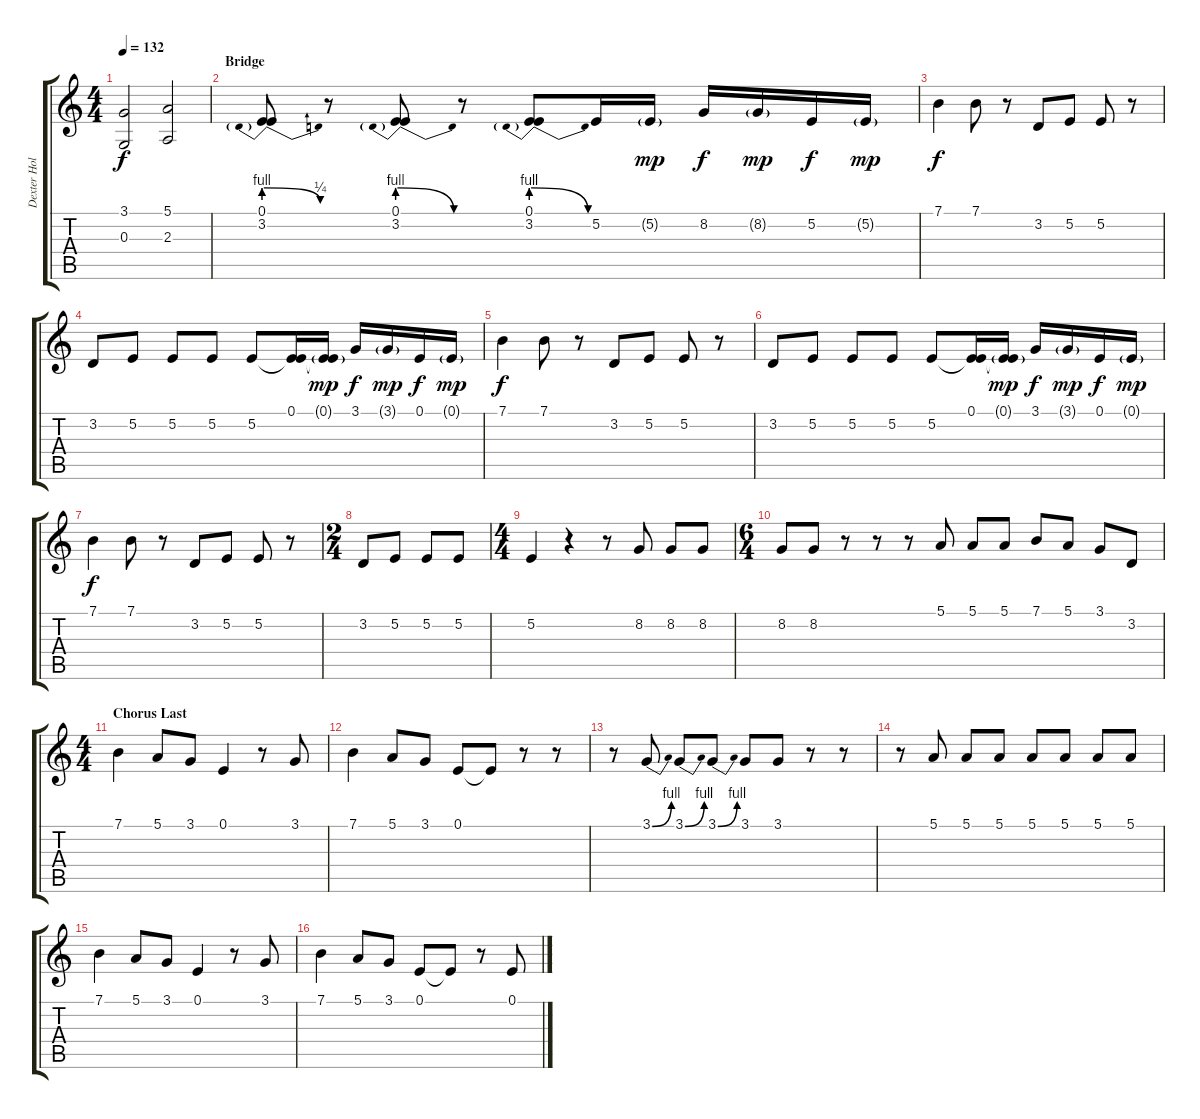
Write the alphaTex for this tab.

\track ("Dexter Holland (Vocal)" "Dexter Hol") {instrument trumpet}
\staff {score tabs}
\tuning (E4 B3 G3 D3 A2 E2) {hide}
\ts (4 4)
\tempo 132
\clef g2
\ks c
(3.1 0.3).2{dy f} (5.1 2.3).2 |
\section ("" "Bridge")
(0.1 3.2{be (prebendrelease 0 4 60 1)}).8 r.8 (0.1 3.2{be (prebendrelease 0 4 60 0)}).8 r.8 (0.1 3.2{be (prebendrelease 0 4 60 0)}).8 5.2.16 5.2{g}.16{dy mp} 8.2.16{dy f} 8.2{g}.16{dy mp} 5.2.16{dy f} 5.2{g}.16{dy mp} |
7.1.4{dy f} 7.1.8 r.8 3.2.8 5.2.8 5.2.8 r.8 |
3.2.8 5.2.8 5.2.8 5.2.8 5.2.8 (0.1 5.2{t}).16 (0.1{g} 5.2{t}).16{dy mp} 3.1.16{dy f} 3.1{g}.16{dy mp} 0.1.16{dy f} 0.1{g}.16{dy mp} |
7.1.4{dy f} 7.1.8 r.8 3.2.8 5.2.8 5.2.8 r.8 |
3.2.8 5.2.8 5.2.8 5.2.8 5.2.8 (0.1 5.2{t}).16 (0.1{g} 5.2{t}).16{dy mp} 3.1.16{dy f} 3.1{g}.16{dy mp} 0.1.16{dy f} 0.1{g}.16{dy mp} |
7.1.4{dy f} 7.1.8 r.8 3.2.8 5.2.8 5.2.8 r.8 |
\ts (2 4)
3.2.8 5.2.8 5.2.8 5.2.8 |
\ts (4 4)
5.2.4 r.4 r.8 8.2.8 8.2.8 8.2.8 |
\ts (6 4)
8.2.8 8.2.8 r.8 r.8 r.8 5.1.8 5.1.8 5.1.8 7.1.8 5.1.8 3.1.8 3.2.8 |
\ts (4 4)
\section ("" "Chorus Last")
7.1.4 5.1.8 3.1.8 0.1.4 r.8 3.1.8 |
7.1.4 5.1.8 3.1.8 0.1.8 0.1{t}.8 r.8 r.8 |
r.8 3.1{be (bend 0 0 60 4)}.8 3.1{be (bend 0 0 60 4)}.8 3.1{be (bend 0 0 60 4)}.8 3.1.8 3.1.8 r.8 r.8 |
r.8 5.1.8 5.1.8 5.1.8 5.1.8 5.1.8 5.1.8 5.1.8 |
7.1.4 5.1.8 3.1.8 0.1.4 r.8 3.1.8 |
7.1.4 5.1.8 3.1.8 0.1.8 0.1{t}.8 r.8 0.1.8
